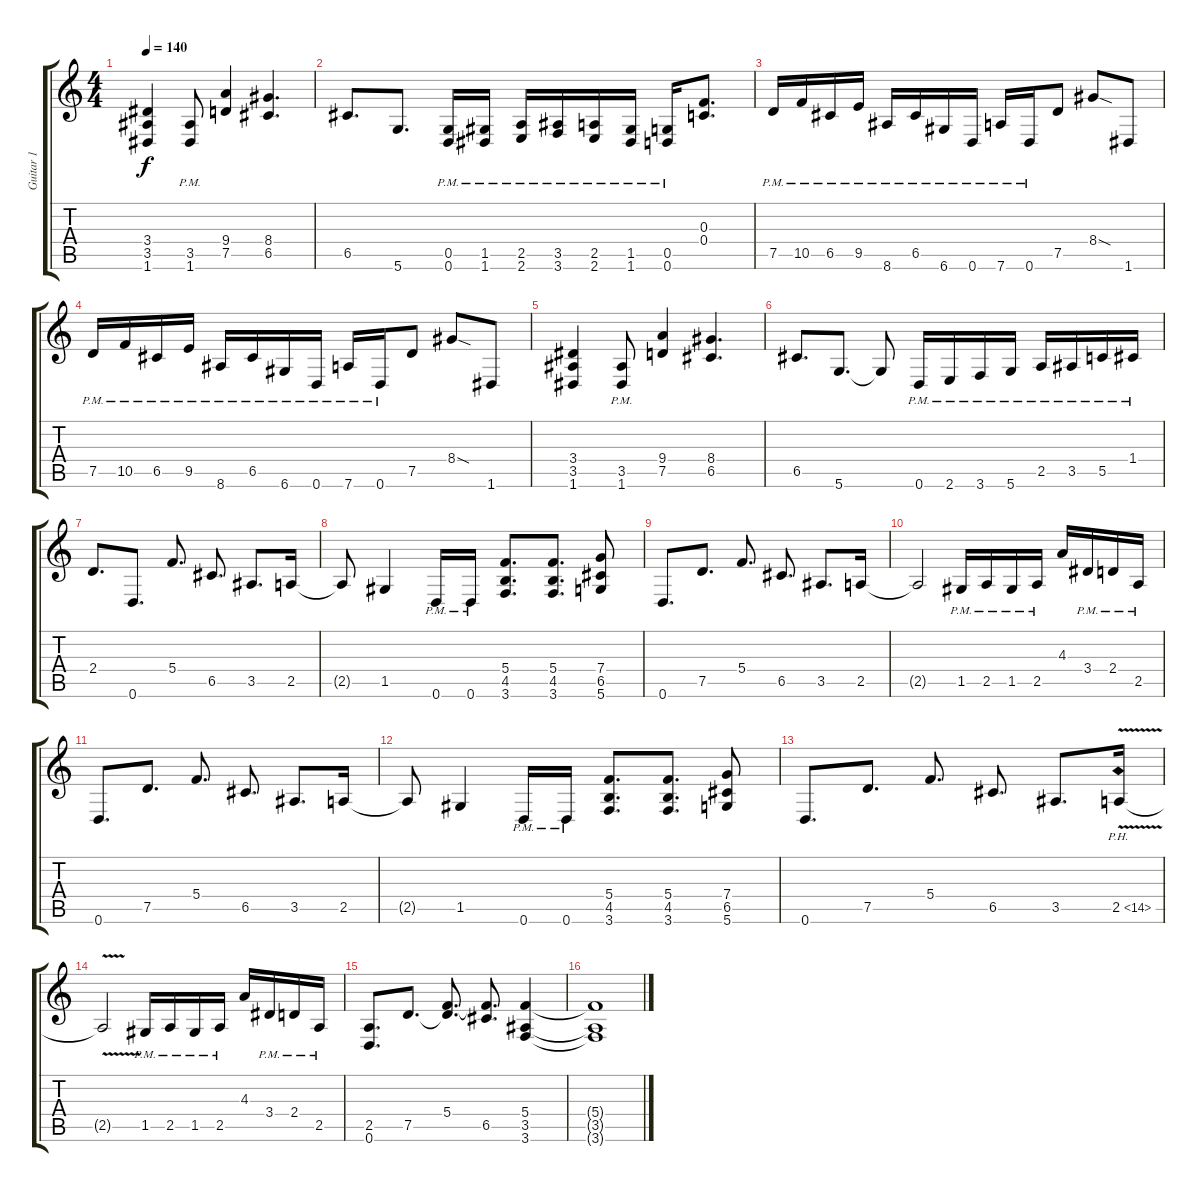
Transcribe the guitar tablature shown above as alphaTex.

\track ("Guitar 1" "Guitar 1") {instrument distortionguitar}
\staff {score tabs}
\tuning (D4 A3 F3 C3 G2 D2) {hide}
\ts (4 4)
\tempo 140
\clef g2
\ks c
(3.4 3.5 1.6).4{dy f} (3.5{pm} 1.6{pm}).8 (9.4 7.5).4 (8.4 6.5).4{d} |
6.5.8{d} 5.6.8{d} (0.5{pm} 0.6{pm}).16 (1.5{pm} 1.6{pm}).16 (2.5{pm} 2.6{pm}).16 (3.5{pm} 3.6{pm}).16 (2.5{pm} 2.6{pm}).16 (1.5{pm} 1.6{pm}).16 (0.5{pm} 0.6{pm}).16 (0.3 0.4).8{d} |
7.5{pm}.16 10.5{pm}.16 6.5{pm}.16 9.5{pm}.16 8.6{pm}.16 6.5{pm}.16 6.6{pm}.16 0.6{pm}.16 7.6{pm}.16 0.6{pm}.16 7.5.8 8.4{sod}.8 1.6.8 |
7.5{pm}.16 10.5{pm}.16 6.5{pm}.16 9.5{pm}.16 8.6{pm}.16 6.5{pm}.16 6.6{pm}.16 0.6{pm}.16 7.6{pm}.16 0.6{pm}.16 7.5.8 8.4{sod}.8 1.6.8 |
(3.4 3.5 1.6).4 (3.5{pm} 1.6{pm}).8 (9.4 7.5).4 (8.4 6.5).4{d} |
6.5.8{d} 5.6.8{d} 5.6{t}.8 0.6{pm}.16 2.6{pm}.16 3.6{pm}.16 5.6{pm}.16 2.5{pm}.16 3.5{pm}.16 5.5{pm}.16 1.4{pm}.16 |
2.4.8{d} 0.6.8{d} 5.4.8{d} 6.5.8{d} 3.5.8{d} 2.5.16 |
2.5{t}.8 1.5.4 0.6{pm}.16 0.6{pm}.16 (5.4 4.5 3.6).8{d} (5.4 4.5 3.6).8{d} (7.4 6.5 5.6).8 |
0.6.8{d} 7.5.8{d} 5.4.8{d} 6.5.8{d} 3.5.8{d} 2.5.16 |
2.5{t}.2 1.5{pm}.16 2.5{pm}.16 1.5{pm}.16 2.5{pm}.16 4.3.16 3.4{pm}.16 2.4{pm}.16 2.5{pm}.16 |
0.6.8{d} 7.5.8{d} 5.4.8{d} 6.5.8{d} 3.5.8{d} 2.5.16 |
2.5{t}.8 1.5.4 0.6{pm}.16 0.6{pm}.16 (5.4 4.5 3.6).8{d} (5.4 4.5 3.6).8{d} (7.4 6.5 5.6).8 |
0.6.8{d} 7.5.8{d} 5.4.8{d} 6.5.8{d} 3.5.8{d} 2.5{ph 12 v}.16 |
2.5{t}.2 1.5{pm}.16 2.5{pm}.16 1.5{pm}.16 2.5{pm}.16 4.3.16 3.4{pm}.16 2.4{pm}.16 2.5{pm}.16 |
(2.5 0.6).8{d} 7.5.8{d} (5.4 7.5{t}).8{d} (5.4{t} 6.5).8{d} (5.4 3.5 3.6).4 |
(5.4{t} 3.5{t} 3.6{t}).1
